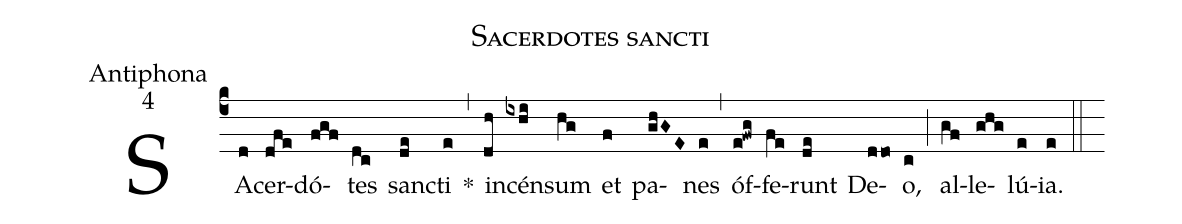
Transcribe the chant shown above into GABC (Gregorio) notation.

name:Sacerdotes sancti;
office-part:Antiphona;
mode:4;
%%
(c4) SA(d)cer(dfe)dó(fgf)tes(dc) san(de)cti(e) *(,) in(dh)cén(ixhi)sum(hg) et(f) pa(ghGE)nes(e) (,) óf(e@fwg)fe(fe)runt(de) De(ddo)o,(c) (;) al(gf)le(ghg)lú(e)ia.(e) (::)
